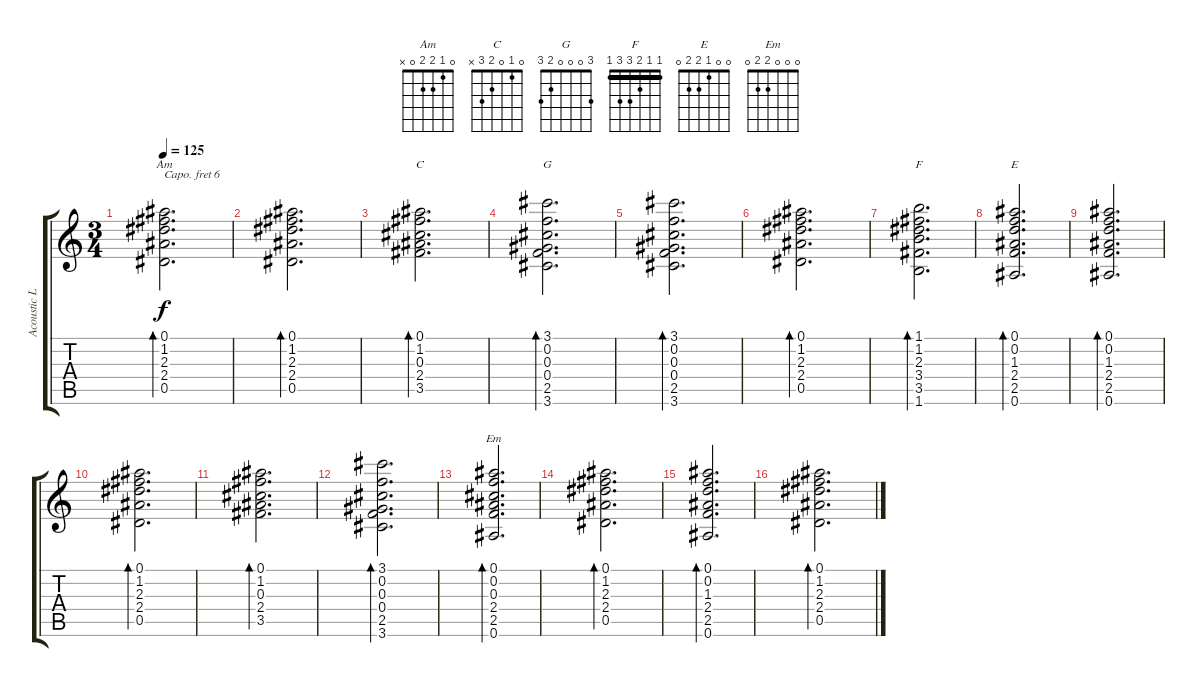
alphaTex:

\track ("Acoustic Lead (Capo)" "Acoustic L") {instrument acousticguitarnylon}
\staff {score tabs}
\capo 6
\tuning (E4 B3 G3 D3 A2 E2) {hide}
\chord ("Am" 0 1 2 2 0 x)
\chord ("C" 0 1 0 2 3 x)
\chord ("G" 3 0 0 0 2 3)
\chord ("F" 1 1 2 3 3 1) {barre 1}
\chord ("E" 0 0 1 2 2 0)
\chord ("Em" 0 0 0 2 2 0)
\ts (3 4)
\section ("" "")
\tempo 125
\clef g2
\ks c
(0.1 1.2 2.3 2.4 0.5).2{d bd 60 ch "Am" dy f} |
(0.1 1.2 2.3 2.4 0.5).2{d bd 60} |
(0.1 1.2 0.3 2.4 3.5).2{d bd 60 ch "C"} |
(3.1 0.2 0.3 0.4 2.5 3.6).2{d bd 60 ch "G"} |
(3.1 0.2 0.3 0.4 2.5 3.6).2{d bd 60} |
(0.1 1.2 2.3 2.4 0.5).2{d bd 60} |
(1.1 1.2 2.3 3.4 3.5 1.6).2{d bd 60 ch "F"} |
(0.1 0.2 1.3 2.4 2.5 0.6).2{d bd 60 ch "E"} |
(0.1 0.2 1.3 2.4 2.5 0.6).2{d bd 60} |
(0.1 1.2 2.3 2.4 0.5).2{d bd 60} |
(0.1 1.2 0.3 2.4 3.5).2{d bd 60} |
(3.1 0.2 0.3 0.4 2.5 3.6).2{d bd 60} |
(0.1 0.2 0.3 2.4 2.5 0.6).2{d bd 60 ch "Em"} |
(0.1 1.2 2.3 2.4 0.5).2{d bd 60} |
(0.1 0.2 1.3 2.4 2.5 0.6).2{d bd 60} |
(0.1 1.2 2.3 2.4 0.5).2{d bd 60}
